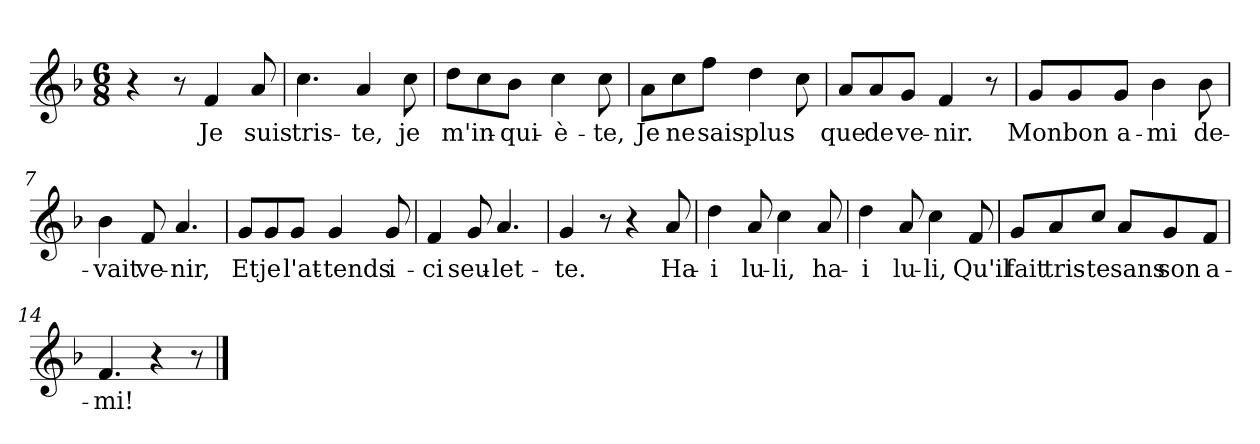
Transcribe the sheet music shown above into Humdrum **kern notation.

**kern	**text
*part1	*part1
*staff1	*staff1
*clefG2	*
*k[b-]	*
*M6/8	*
=1	=1
4r	.
8r	.
!	!LO:LY:b
4f/	Je
!	!LO:LY:b
8a/	suis
=2	=2
!	!LO:LY:b
4.cc\	tris-
!	!LO:LY:b
4a/	-te,
!	!LO:LY:b
8cc\	je
=3	=3
!	!LO:LY:b
8dd\L	m'in-
8cc\	.
!	!LO:LY:b
8b-\J	-qui-
!	!LO:LY:b
4cc\	-è-
!	!LO:LY:b
8cc\	-te,
=4	=4
!	!LO:LY:b
8a\L	Je
!	!LO:LY:b
8cc\	ne
!	!LO:LY:b
8ff\J	sais
!	!LO:LY:b
4dd\	plus
8cc\	.
=5	=5
!	!LO:LY:b
8a/L	que
!	!LO:LY:b
8a/	de
!	!LO:LY:b
8g/J	ve-
!	!LO:LY:b
4f/	-nir.
8r	.
=6	=6
!	!LO:LY:b
8g/L	Mon
!	!LO:LY:b
8g/	bon
!	!LO:LY:b
8g/J	a-
!	!LO:LY:b
4b-\	-mi
!	!LO:LY:b
8b-\	de-
=7	=7
!	!LO:LY:b
4b-\	-vait
!	!LO:LY:b
8f/	ve-
!	!LO:LY:b
4.a/	-nir,
!!LO:LB:g=z
=8	=8
!	!LO:LY:b
8g/L	Et
!	!LO:LY:b
8g/	je
!	!LO:LY:b
8g/J	l'at-
!	!LO:LY:b
4g/	-tends
!	!LO:LY:b
8g/	i-
=9	=9
!	!LO:LY:b
4f/	-ci
!	!LO:LY:b
8g/	seu-
!	!LO:LY:b
4.a/	-let-
=10	=10
!	!LO:LY:b
4g/	-te.
8r	.
4r	.
!	!LO:LY:b
8a/	Ha-
=11	=11
!	!LO:LY:b
4dd\	-i
!	!LO:LY:b
8a/	lu-
!	!LO:LY:b
4cc\	-li,
!	!LO:LY:b
8a/	ha-
=12	=12
!	!LO:LY:b
4dd\	-i
!	!LO:LY:b
8a/	lu-
!	!LO:LY:b
4cc\	-li,
!	!LO:LY:b
8f/	Qu'il
=13	=13
!	!LO:LY:b
8g/L	fait
!	!LO:LY:b
8a/	tris-
!	!LO:LY:b
8cc/J	-te
!	!LO:LY:b
8a/L	sans
!	!LO:LY:b
8g/	son
!	!LO:LY:b
8f/J	a-
=14	=14
!	!LO:LY:b
4.f/	-mi!
4r	.
8r	.
==	==
*-	*-
